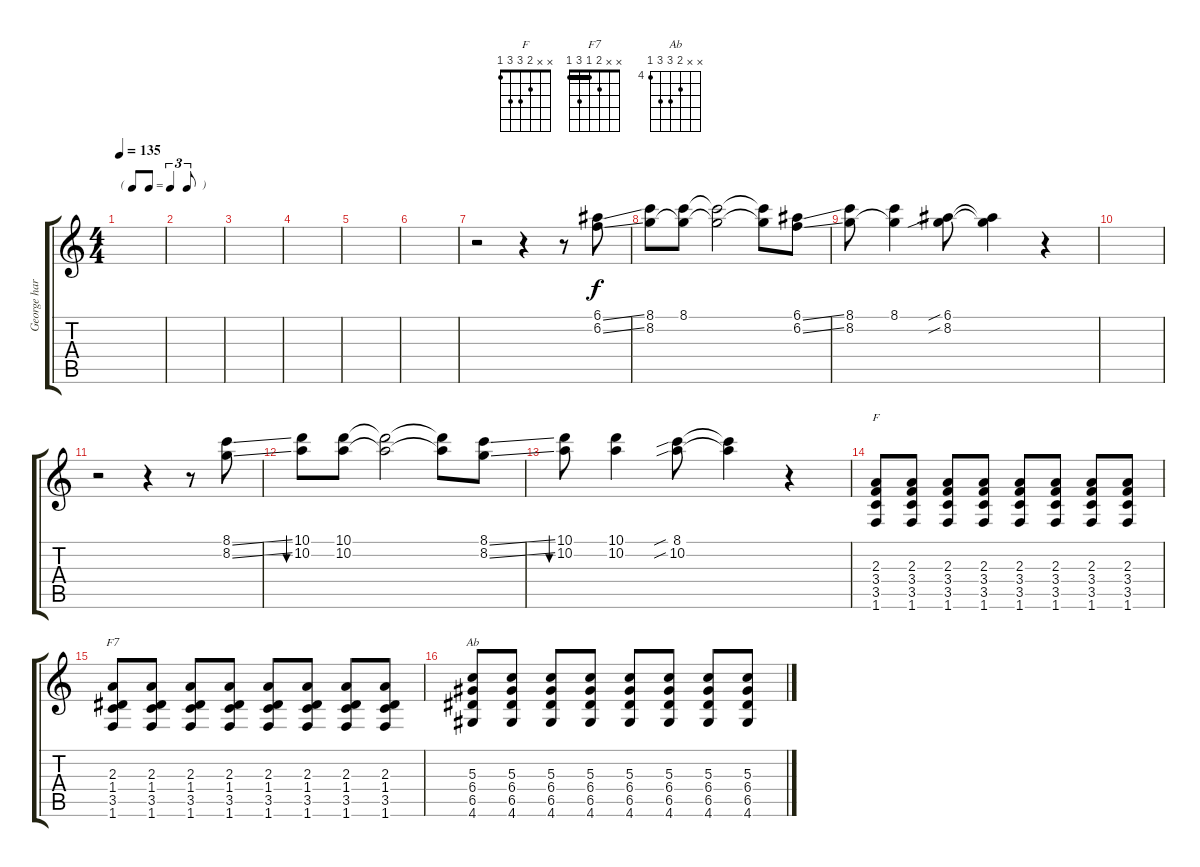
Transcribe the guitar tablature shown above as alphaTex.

\track ("George harrison" "George har") {instrument electricguitarjazz}
\staff {score tabs}
\tuning (E4 B3 G3 D3 A2 E2) {hide}
\chord ("F" x x 2 3 3 1)
\chord ("F7" x x 2 1 3 1) {barre 1}
\chord ("Ab" x x 5 6 6 4) {firstfret 4}
\ts (4 4)
\tf triplet8th
\tempo 135
\clef g2
\ks c
|
|
|
|
|
|
r.2 r.4 r.8 (6.1{ss} 6.2{ss}).8 |
(8.1 8.2).8 (8.1 8.2{t}).8 (8.1{t} 8.2{t}).2 (8.1{t} 8.2{t}).8 (6.1{ss} 6.2{ss}).8 |
(8.1 8.2).8 (8.1 8.2{t}).4 (6.1{sib} 8.2{sib}).8 (6.1{t} 8.2{t}).4 r.4 |
|
r.2 r.4 r.8 (8.1{ss} 8.2{ss}).8 |
(10.1 10.2).8{bu 60} (10.1 10.2).8 (10.1{t} 10.2{t}).2 (10.1{t} 10.2{t}).8 (8.1{ss} 8.2{ss}).8 |
(10.1 10.2).8{bu 60} (10.1 10.2).4 (8.1{sib} 10.2{sib}).8 (8.1{t} 10.2{t}).4 r.4 |
(2.3 3.4 3.5 1.6).8{ch "F" balance 2} (2.3 3.4 3.5 1.6).8 (2.3 3.4 3.5 1.6).8 (2.3 3.4 3.5 1.6).8 (2.3 3.4 3.5 1.6).8 (2.3 3.4 3.5 1.6).8 (2.3 3.4 3.5 1.6).8 (2.3 3.4 3.5 1.6).8 |
(2.3 1.4 3.5 1.6).8{ch "F7"} (2.3 1.4 3.5 1.6).8 (2.3 1.4 3.5 1.6).8 (2.3 1.4 3.5 1.6).8 (2.3 1.4 3.5 1.6).8 (2.3 1.4 3.5 1.6).8 (2.3 1.4 3.5 1.6).8 (2.3 1.4 3.5 1.6).8 |
(5.3 6.4 6.5 4.6).8{ch "Ab"} (5.3 6.4 6.5 4.6).8 (5.3 6.4 6.5 4.6).8 (5.3 6.4 6.5 4.6).8 (5.3 6.4 6.5 4.6).8 (5.3 6.4 6.5 4.6).8 (5.3 6.4 6.5 4.6).8 (5.3 6.4 6.5 4.6).8
